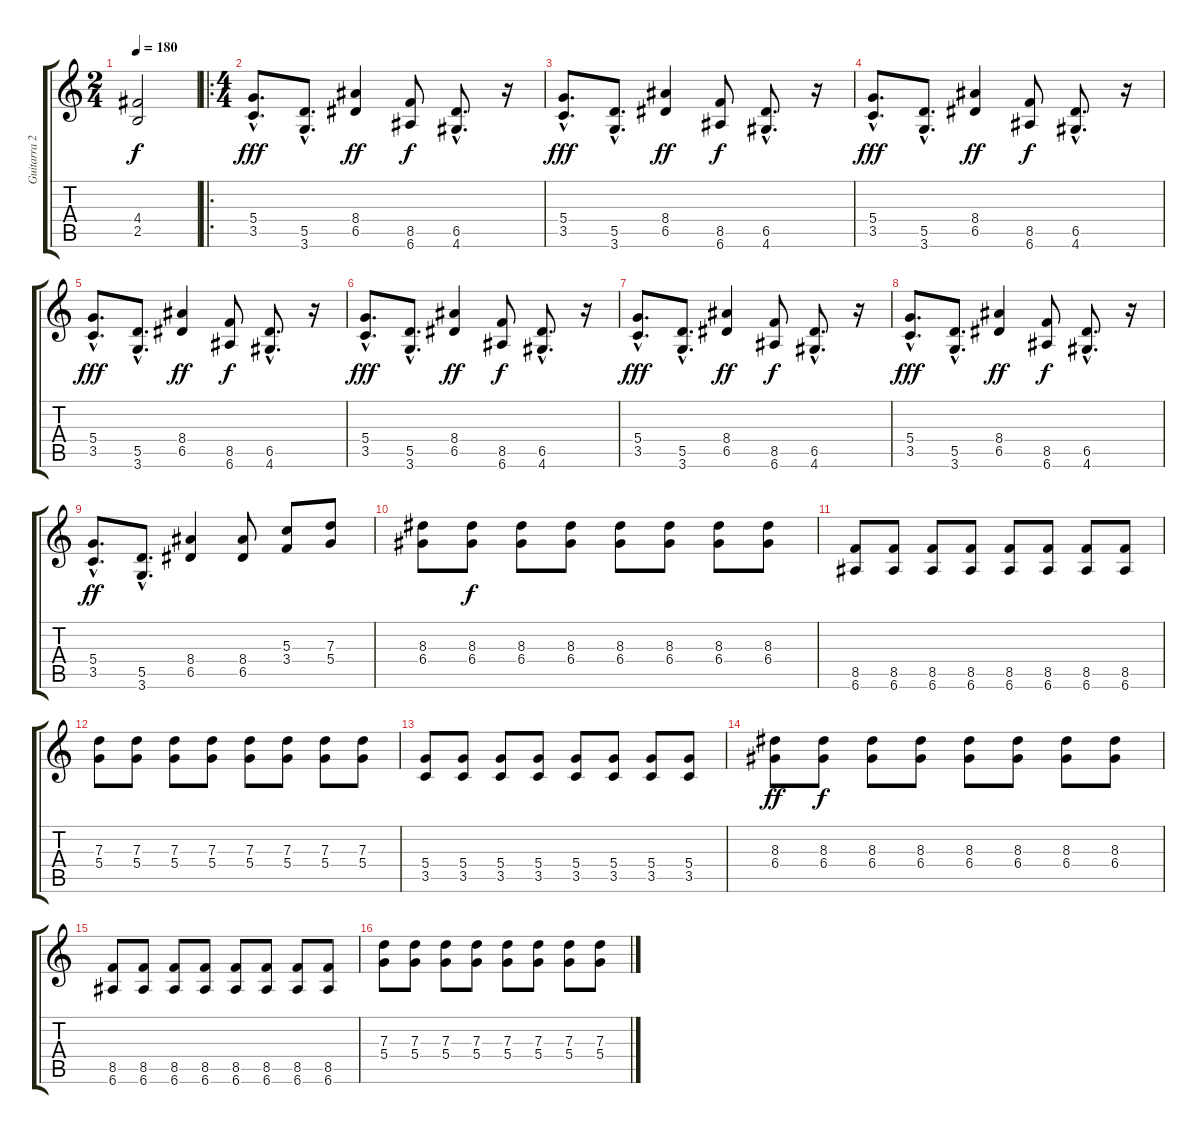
\track ("Guitarra 2" "Guitarra 2") {instrument distortionguitar}
\staff {score tabs}
\tuning (E4 B3 G3 D3 A2 E2) {hide}
\ts (2 4)
\tempo 180
\clef g2
\ks c
(4.4 2.5).2{dy f instrument distortionguitar} |
\ro
\ts (4 4)
(5.4{hac} 3.5{hac}).8{d dy fff} (5.5{hac} 3.6{hac}).8{d} (8.4 6.5).4{dy ff} (8.5 6.6).8{dy f} (6.5{hac} 4.6{hac}).8{d} r.16 |
(5.4{hac} 3.5{hac}).8{d dy fff} (5.5{hac} 3.6{hac}).8{d} (8.4 6.5).4{dy ff} (8.5 6.6).8{dy f} (6.5{hac} 4.6{hac}).8{d} r.16 |
(5.4{hac} 3.5{hac}).8{d dy fff} (5.5{hac} 3.6{hac}).8{d} (8.4 6.5).4{dy ff} (8.5 6.6).8{dy f} (6.5{hac} 4.6{hac}).8{d} r.16 |
(5.4{hac} 3.5{hac}).8{d dy fff} (5.5{hac} 3.6{hac}).8{d} (8.4 6.5).4{dy ff} (8.5 6.6).8{dy f} (6.5{hac} 4.6{hac}).8{d} r.16 |
(5.4{hac} 3.5{hac}).8{d dy fff} (5.5{hac} 3.6{hac}).8{d} (8.4 6.5).4{dy ff} (8.5 6.6).8{dy f} (6.5{hac} 4.6{hac}).8{d} r.16 |
(5.4{hac} 3.5{hac}).8{d dy fff} (5.5{hac} 3.6{hac}).8{d} (8.4 6.5).4{dy ff} (8.5 6.6).8{dy f} (6.5{hac} 4.6{hac}).8{d} r.16 |
(5.4{hac} 3.5{hac}).8{d dy fff} (5.5{hac} 3.6{hac}).8{d} (8.4 6.5).4{dy ff} (8.5 6.6).8{dy f} (6.5{hac} 4.6{hac}).8{d} r.16 |
(5.4{hac} 3.5{hac}).8{d dy ff} (5.5{hac} 3.6{hac}).8{d} (8.4 6.5).4 (8.4 6.5).8 (5.3 3.4).8 (7.3 5.4).8 |
(8.3 6.4).8 (8.3 6.4).8{dy f} (8.3 6.4).8 (8.3 6.4).8 (8.3 6.4).8 (8.3 6.4).8 (8.3 6.4).8 (8.3 6.4).8 |
(8.5 6.6).8 (8.5 6.6).8 (8.5 6.6).8 (8.5 6.6).8 (8.5 6.6).8 (8.5 6.6).8 (8.5 6.6).8 (8.5 6.6).8 |
(7.3 5.4).8 (7.3 5.4).8 (7.3 5.4).8 (7.3 5.4).8 (7.3 5.4).8 (7.3 5.4).8 (7.3 5.4).8 (7.3 5.4).8 |
(5.4 3.5).8 (5.4 3.5).8 (5.4 3.5).8 (5.4 3.5).8 (5.4 3.5).8 (5.4 3.5).8 (5.4 3.5).8 (5.4 3.5).8 |
(8.3 6.4).8{dy ff} (8.3 6.4).8{dy f} (8.3 6.4).8 (8.3 6.4).8 (8.3 6.4).8 (8.3 6.4).8 (8.3 6.4).8 (8.3 6.4).8 |
(8.5 6.6).8 (8.5 6.6).8 (8.5 6.6).8 (8.5 6.6).8 (8.5 6.6).8 (8.5 6.6).8 (8.5 6.6).8 (8.5 6.6).8 |
(7.3 5.4).8 (7.3 5.4).8 (7.3 5.4).8 (7.3 5.4).8 (7.3 5.4).8 (7.3 5.4).8 (7.3 5.4).8 (7.3 5.4).8
